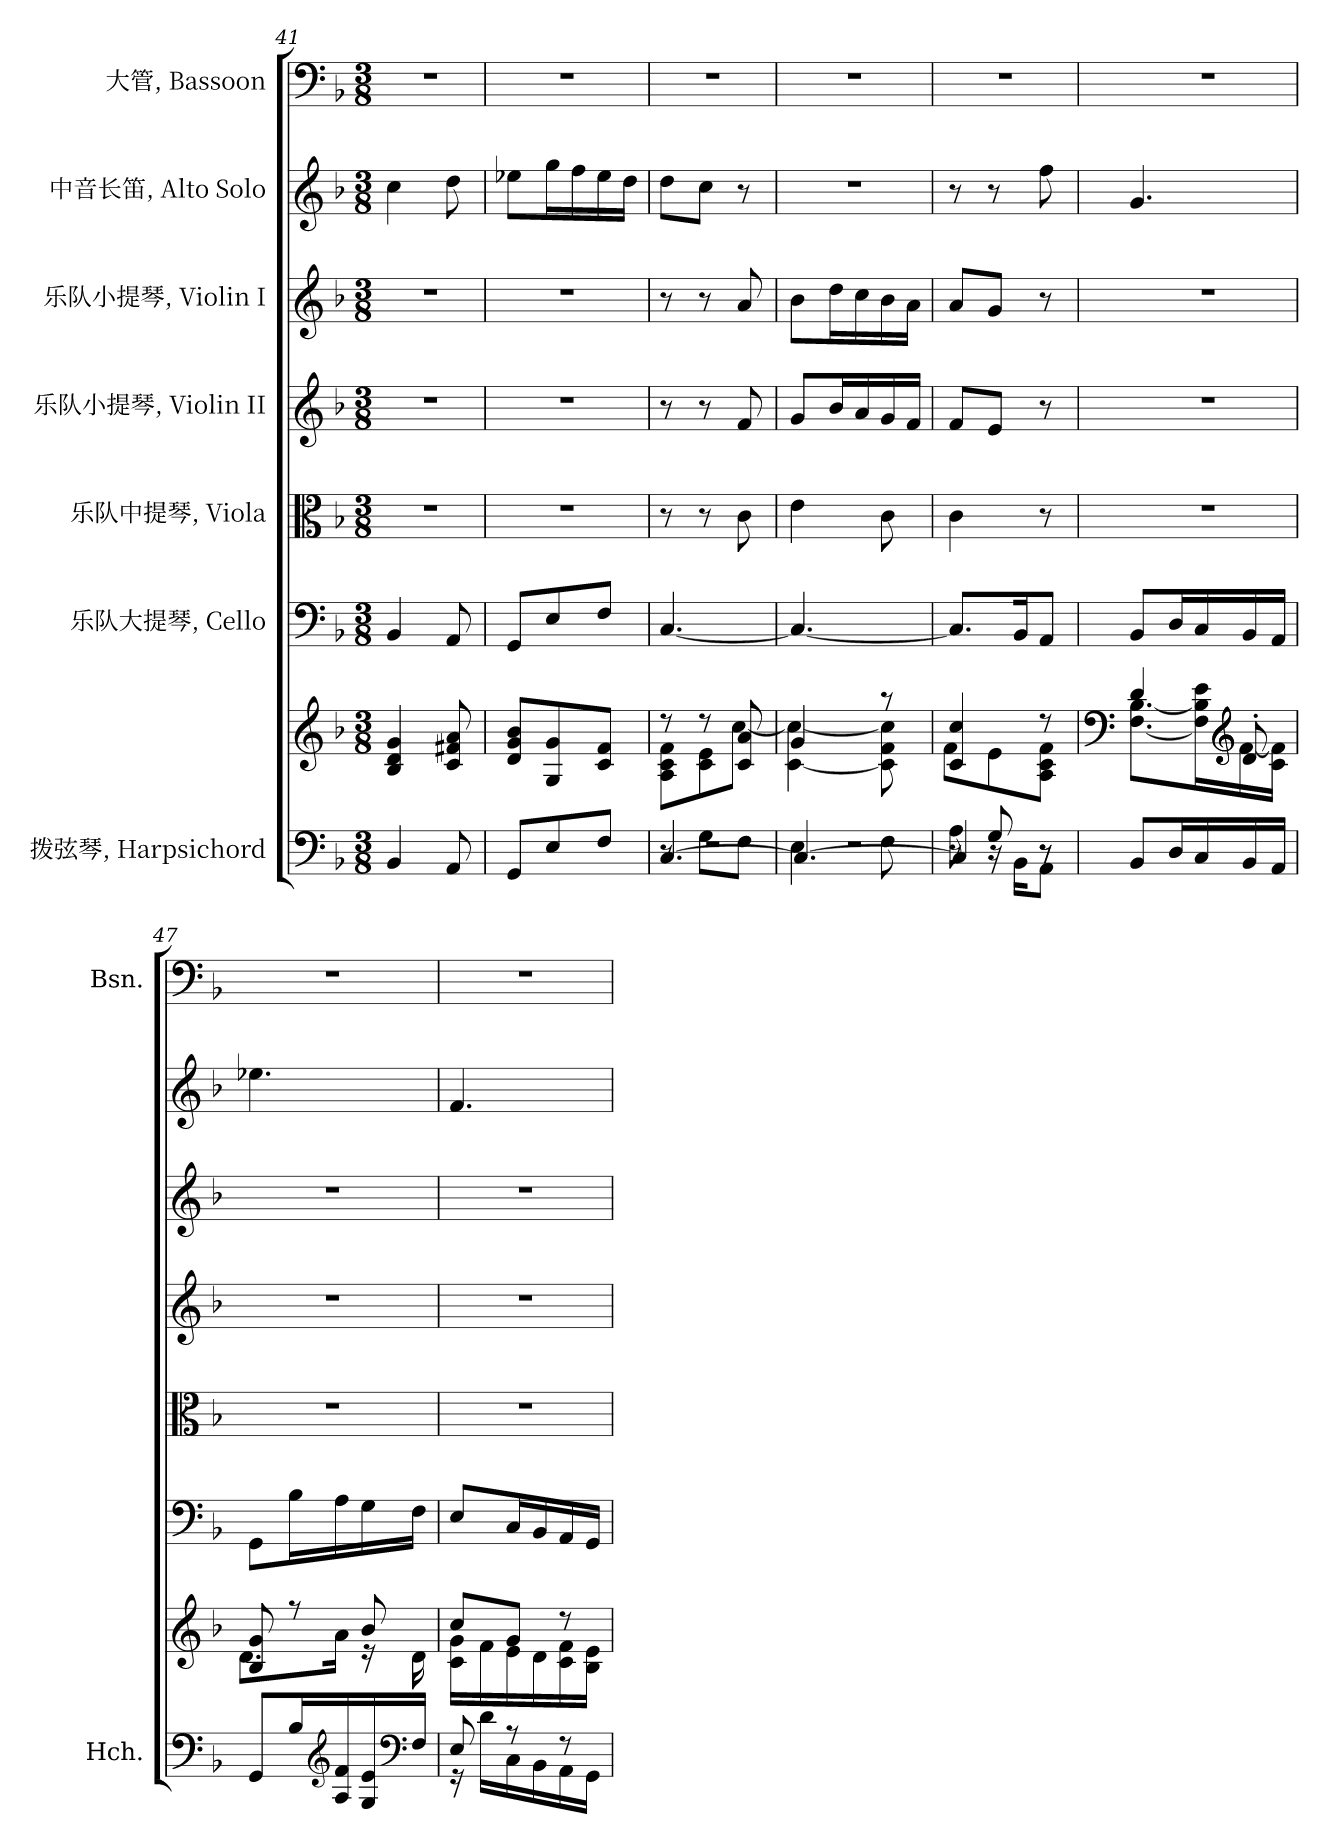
**kern	**kern	**kern	**kern	**kern	**kern	**kern	**kern
*part7	*part7	*part6	*part5	*part4	*part3	*part2	*part1
*staff8	*staff7	*staff6	*staff5	*staff4	*staff3	*staff2	*staff1
*I"拨弦琴, Harpsichord	*	*I"乐队大提琴, Cello	*I"乐队中提琴, Viola	*I"乐队小提琴, Violin II	*I"乐队小提琴, Violin I	*I"中音长笛, Alto Solo	*I"大管, Bassoon
*I'Hch.	*	*	*	*	*	*	*I'Bsn.
*clefF4	*clefG2	*clefF4	*clefC3	*clefG2	*clefG2	*clefG2	*clefF4
*	*	*	*	*	*	*ITrd3c5	*
*k[b-]	*k[b-]	*k[b-]	*k[b-]	*k[b-]	*k[b-]	*k[]	*k[b-]
*M3/8	*M3/8	*M3/8	*M3/8	*M3/8	*M3/8	*M3/8	*M3/8
=41	=41	=41	=41	=41	=41	=41	=41
4BB-/	4B-/ 4d/ 4g/	4BB-/	4.r	4.r	4.r	4g\	4.r
8AA/	8c/ 8f#X/ 8a/	8AA/	.	.	.	8a\	.
!!LO:PB:g=z
=42	=42	=42	=42	=42	=42	=42	=42
8GG/L	8d/ 8g/ 8b-/L	8GG/L	4.r	4.r	4.r	8b-X\L	4.r
8E/	8G/ 8g/	8E/	.	.	.	16dd\L	.
.	.	.	.	.	.	16cc\	.
8F/J	8c/ 8f/J	8F/J	.	.	.	16b-\	.
.	.	.	.	.	.	16a\JJ	.
=43	=43	=43	=43	=43	=43	=43	=43
*^	*^	*	*	*	*	*	*
*	*^	*	*	*	*	*	*	*	*
4.r	8r	[4.C/	8r	8A\ 8c\ 8f\L	[4.C/	8r	8r	8r	8a\L	4.r
.	8G\L	.	8r	8c\ 8e\	.	8r	8r	8r	8g\J	.
.	8F\J	.	8c/ 8a/	[8cc\J	.	8c\	8f/	8a/	8r	.
=44	=44	=44	=44	=44	=44	=44	=44	=44	=44	=44
4.r	4E\	4.C/_	4g/	[4c\ 4cc\_	4.C/_	4e\	8g/L	8b-\L	4.r	4.r
.	.	.	.	.	.	.	16b-/L	16dd\L	.	.
.	.	.	.	.	.	.	16a/	16cc\	.	.
.	8F\	.	8r	8c\] 8f\ 8cc\]	.	8c\	16g/	16b-\	.	.
.	.	.	.	.	.	.	16f/JJ	16a\JJ	.	.
=45	=45	=45	=45	=45	=45	=45	=45	=45	=45	=45
8r	8A\	4C/]	4c/ 4cc/	8f\L	8.C/L]	4c\	8f/L	8a/L	8r	4.r
8G/	16r	.	.	8e\	.	.	8e/J	8g/J	8r	.
.	16BB-\KL	.	.	.	16BB-/K	.	.	.	.	.
8r	8AA\J	8r	8r	8A\ 8c\ 8f\J	8AA/J	8r	8r	8r	8cc\	.
*v	*v	*v	*	*	*	*	*	*	*	*
=46	=46	=46	=46	=46	=46	=46	=46	=46
*	*clefF4	*	*	*	*	*	*	*
8BB-/L	4d/	[8.F\ [8.B-\L	8BB-/L	4.r	4.r	4.r	4.d/	4.r
16D/L	.	.	16D/L	.	.	.	.	.
16C/	.	16F\] 16B-\] 16e\L	16C/	.	.	.	.	.
*	*clefG2	*	*	*	*	*	*	*
16BB-/	8d'/	[16f\	16BB-/	.	.	.	.	.
16AA/JJ	.	16c\ 16f\]JJ	16AA/JJ	.	.	.	.	.
!!LO:PB:g=z
=47	=47	=47	=47	=47	=47	=47	=47	=47
8GG/L	8B-/ 8g/	8.d\L	8GG\L	4.r	4.r	4.r	4.b-X\	4.r
16B-/L	8r	.	16B-\L	.	.	.	.	.
*clefG2	*	*	*	*	*	*	*	*
16A/ 16f/	.	16a\Jk	16A\	.	.	.	.	.
16G/ 16e/	8b-/	16r	16G\	.	.	.	.	.
*clefF4	*	*	*	*	*	*	*	*
16F/JJ	.	16d\	16F\JJ	.	.	.	.	.
=48	=48	=48	=48	=48	=48	=48	=48	=48
*^	*	*	*	*	*	*	*	*
8E/	16r	8cc/L	16c\ 16g\LL	8E/L	4.r	4.r	4.r	4.c/	4.r
.	16d\LL	.	16f\	.	.	.	.	.	.
8r	16C\	8g/J	16e\	16C/L	.	.	.	.	.
.	16BB-\	.	16d\	16BB-/	.	.	.	.	.
8r	16AA\	8r	16c\ 16f\	16AA/	.	.	.	.	.
.	16GG\JJ	.	16B-\ 16e\JJ	16GG/JJ	.	.	.	.	.
*v	*v	*	*	*	*	*	*	*	*
*	*v	*v	*	*	*	*	*	*
=	=	=	=	=	=	=	=
*-	*-	*-	*-	*-	*-	*-	*-
